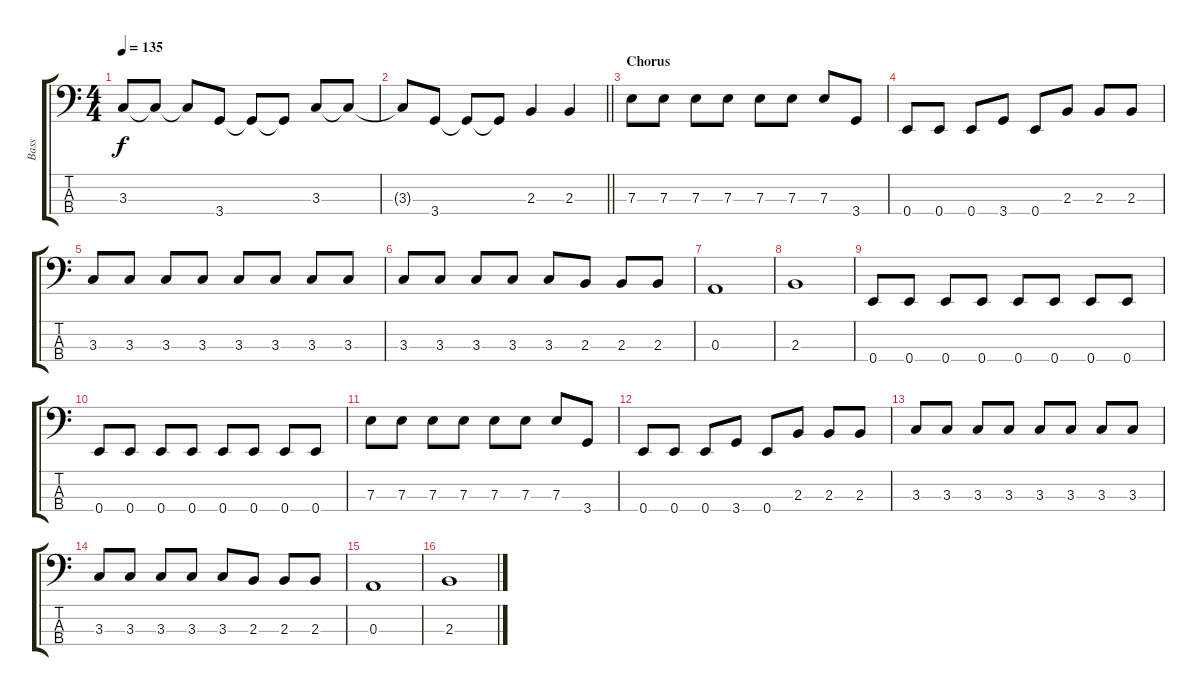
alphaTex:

\track ("Bass" "Bass") {instrument electricbassfinger}
\staff {score tabs}
\tuning (G2 D2 A1 E1) {hide}
\ts (4 4)
\tempo 135
\clef f4
\ks c
3.3.8{dy f} 3.3{t}.8 3.3{t}.8 3.4.8 3.4{t}.8 3.4{t}.8 3.3.8 3.3{t}.8 |
\barLineRight lightlight
3.3{t}.8 3.4.8 3.4{t}.8 3.4{t}.8 2.3.4 2.3.4 |
\section ("" "Chorus")
7.3.8 7.3.8 7.3.8 7.3.8 7.3.8 7.3.8 7.3.8 3.4.8 |
0.4.8 0.4.8 0.4.8 3.4.8 0.4.8 2.3.8 2.3.8 2.3.8 |
3.3.8 3.3.8 3.3.8 3.3.8 3.3.8 3.3.8 3.3.8 3.3.8 |
3.3.8 3.3.8 3.3.8 3.3.8 3.3.8 2.3.8 2.3.8 2.3.8 |
0.3.1 |
2.3.1 |
0.4.8 0.4.8 0.4.8 0.4.8 0.4.8 0.4.8 0.4.8 0.4.8 |
0.4.8 0.4.8 0.4.8 0.4.8 0.4.8 0.4.8 0.4.8 0.4.8 |
7.3.8 7.3.8 7.3.8 7.3.8 7.3.8 7.3.8 7.3.8 3.4.8 |
0.4.8 0.4.8 0.4.8 3.4.8 0.4.8 2.3.8 2.3.8 2.3.8 |
3.3.8 3.3.8 3.3.8 3.3.8 3.3.8 3.3.8 3.3.8 3.3.8 |
3.3.8 3.3.8 3.3.8 3.3.8 3.3.8 2.3.8 2.3.8 2.3.8 |
0.3.1 |
2.3.1
